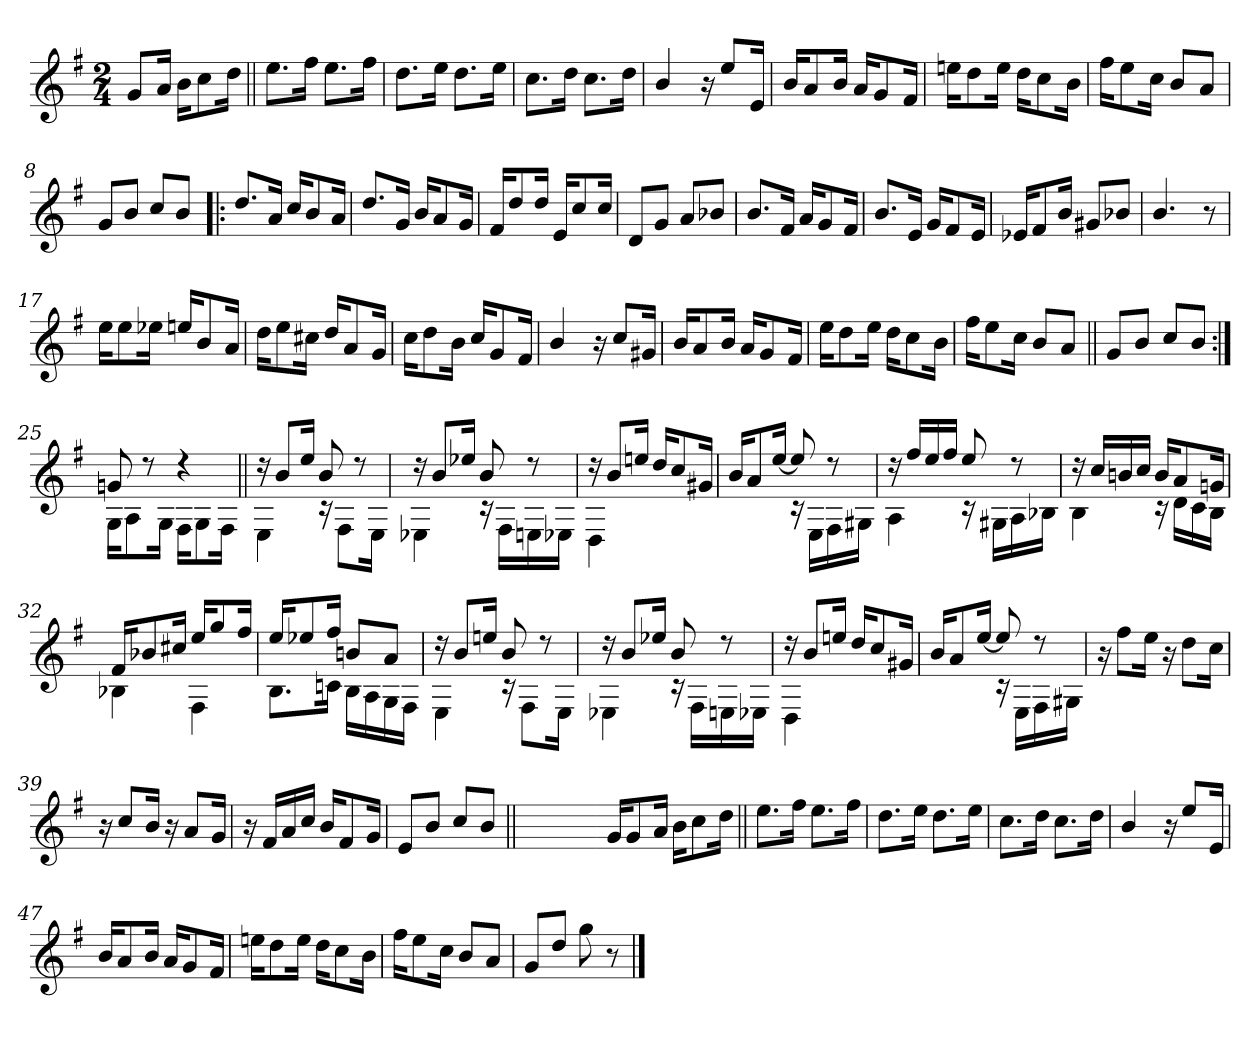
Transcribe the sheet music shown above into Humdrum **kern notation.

**kern
*part1
*staff1
*clefG2
*k[f#]
*G:
*M2/4
=
8g/L
16a/Jk
16b\KL
8cc\
16dd\Jk
=1||
8.ee\L
16ff#\Jk
8.ee\L
16ff#\Jk
=2
8.dd\L
16ee\Jk
8.dd\L
16ee\Jk
=3
8.cc\L
16dd\Jk
8.cc\L
16dd\Jk
=4
4b/
16r
8ee/L
16e/Jk
!!LO:LB:g=z
=5
16b/KL
8a/
16b/Jk
16a/KL
8g/
16f#/Jk
=6
16een\KL
8dd\
16ee\Jk
16dd\KL
8cc\
16b\Jk
=7
16ff#\KL
8ee\
16cc\Jk
8b/L
8a/J
=8
8g/L
8b/J
8cc/L
8b/J
!!LO:LB:g=z
=9!|:
8.dd/L
16a/Jk
16cc/KL
8b/
16a/Jk
=10
8.dd/L
16g/Jk
16b/KL
8a/
16g/Jk
=11
16f#/KL
8dd/
16dd/Jk
16e/KL
8cc/
16cc/Jk
=12
8d/L
8g/J
8a/L
8b-X/J
=13
8.b/L
16f#/Jk
16a/KL
8g/
16f#/Jk
!!LO:LB:g=z
=14
8.b/L
16e/Jk
16g/KL
8f#/
16e/Jk
=15
16e-/KL
8f#/
16b/Jk
8g#X/L
8b-X/J
=16
4.b/
8r
=17
16ee\KL
8ee\
16ee-X\Jk
16een/KL
8b/
16a/Jk
!!LO:LB:g=z
=18
16dd\KL
8ee\
16cc#X\Jk
16dd/KL
8a/
16g/Jk
=19
16cc\KL
8dd\
16b\Jk
16cc/KL
8g/
16f#/Jk
=20
4b/
16r
8cc/L
16g#X/Jk
=21
16b/KL
8a/
16b/Jk
16a/KL
8g/
16f#/Jk
!!LO:LB:g=z
=22
16ee\KL
8dd\
16ee\Jk
16dd\KL
8cc\
16b\Jk
=23
16ff#\KL
8ee\
16cc\Jk
8b/L
8a/J
=24||
8g/L
8b/J
8cc/L
8b/J
=25:|!
*^
8gn/	16G!\KL
.	8A!\
8rdd	.
.	16G!\Jk
4rdd	16F#!\KL
.	8G!\
.	16F#!\Jk
!!LO:LB:g=z	!!
=26||	=26||
16rdd	4E!\
8b/L	.
16ee/Jk	.
8b/	16rc
.	8F#!\L
8rdd	.
.	16E!\Jk
=27	=27
16rdd	4E-X!\
8b/L	.
16ee-X/Jk	.
8b/	16rc
.	16F#!\LL
8rdd	16En!\
.	16E-X!\JJ
=28	=28
16rdd	4D!\
8b/L	.
16een/Jk	.
16dd/KL	4ryy
8cc/	.
16g#X/Jk	.
=29	=29
16b/KL	4ryy
8a/	.
[>16ee/Jk	.
8ee/]	16rc
.	16E!\LL
8rdd	16F#!\
.	16G#X!\JJ
!!LO:LB:g=z	!!
=30	=30
16rdd	4A!\
16ff#/LL	.
16ee/	.
16ff#/JJ	.
8ee/	16rc
.	16G#X!\LL
8rdd	16A!\
.	16B-X!\JJ
=31	=31
16rdd	4B!\
16cc/LL	.
16bn/	.
16cc/JJ	.
16b/KL	16rc
8a/	16d!\LL
.	16c!\
16gn/Jk	16B!\JJ
=32	=32
16f#/KL	4B-X!\
8b-X/	.
16cc#X/Jk	.
16ee/KL	4F#!\
8gg/	.
16ff#/Jk	.
=33	=33
16ee/KL	8.B!\L
8ee-X/	.
16ff#/Jk	16cn!\Jk
8bn/L	16B!\LL
.	16A!\
8a/J	16G!\
.	16F#!\JJ
!!LO:PB:g=z	!!
=34	=34
16rdd	4E!\
8b/L	.
16een/Jk	.
8b/	16rc
.	8F#!\L
8rdd	.
.	16E!\Jk
=35	=35
16rdd	4E-X!\
8b/L	.
16ee-X/Jk	.
8b/	16rc
.	16F#!\LL
8rdd	16En!\
.	16E-X!\JJ
=36	=36
16rdd	4D!\
8b/L	.
16een/Jk	.
16dd/KL	4ryy
8cc/	.
16g#X/Jk	.
=37	=37
16b/KL	4ryy
8a/	.
[>16ee/Jk	.
8ee/]	16rc
.	16E!\LL
8rdd	16F#!\
.	16G#X!\JJ
*v	*v
!!LO:LB:g=z
=38
16r
8ff#\L
16ee\Jk
16r
8dd\L
16cc\Jk
=39
16r
8cc/L
16b/Jk
16r
8a/L
16g/Jk
=40
16r
16f#/LL
16a/
16cc/JJ
16b/KL
8f#/
16g/Jk
=41
8e/L
8b/J
8cc/L
8b/J
=41X411||
2ryy
!!LO:LB:g=z
=42-
16g/KL
8g/
16a/Jk
16b\KL
8cc\
16dd\Jk
=43||
8.ee\L
16ff#\Jk
8.ee\L
16ff#\Jk
=44
8.dd\L
16ee\Jk
8.dd\L
16ee\Jk
=45
8.cc\L
16dd\Jk
8.cc\L
16dd\Jk
=46
4b/
16r
8ee/L
16e/Jk
!!LO:LB:g=z
=47
16b/KL
8a/
16b/Jk
16a/KL
8g/
16f#/Jk
=48
16een\KL
8dd\
16ee\Jk
16dd\KL
8cc\
16b\Jk
=49
16ff#\KL
8ee\
16cc\Jk
8b/L
8a/J
=50
8g/L
8dd/J
8gg\
8r
==
*-
